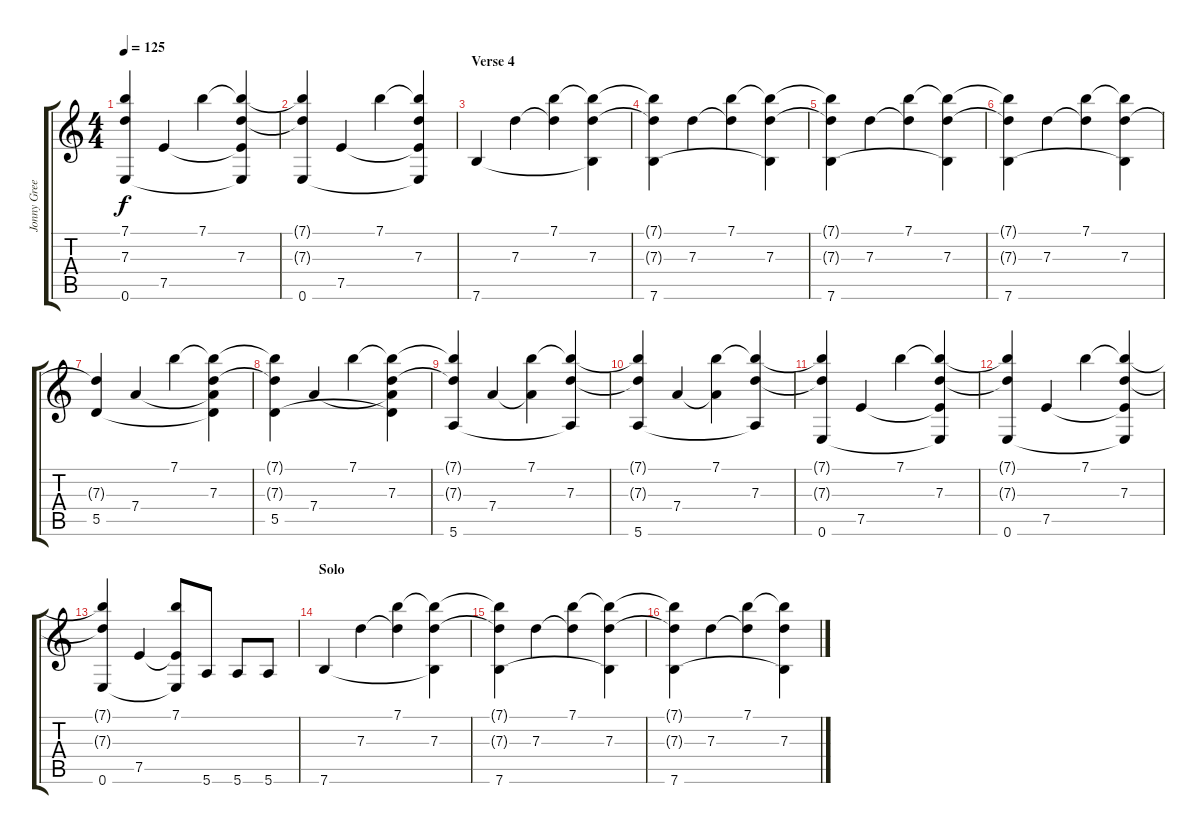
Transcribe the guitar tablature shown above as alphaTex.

\track ("Jonny Greenwood " "Jonny Gree") {instrument overdrivenguitar}
\staff {score tabs}
\tuning (E4 B3 G3 D3 A2 E2) {hide}
\ts (4 4)
\tempo 125
\clef g2
\ks c
(7.1{t} 7.3{t} 0.6).4{dy f} 7.5.4 7.1.4 (7.1{t} 7.3 7.5{t} 0.6{t}).4 |
(7.1{t} 7.3{t} 0.6).4 7.5.4 7.1.4 (7.1{t} 7.3 7.5{t} 0.6{t}).4 |
\section ("" "Verse 4")
7.6.4 7.3.4 (7.1 7.3{t}).4 (7.1{t} 7.3 7.6{t}).4 |
(7.1{t} 7.3{t} 7.6).4 7.3.4 (7.1 7.3{t}).4 (7.1{t} 7.3 7.6{t}).4 |
(7.1{t} 7.3{t} 7.6).4 7.3.4 (7.1 7.3{t}).4 (7.1{t} 7.3 7.6{t}).4 |
(7.1{t} 7.3{t} 7.6).4 7.3.4 (7.1 7.3{t}).4 (7.1{t} 7.3 7.6{t}).4 |
(7.3{t} 5.5).4 7.4.4 7.1.4 (7.1{t} 7.3 7.4{t} 5.5{t}).4 |
(7.1{t} 7.3{t} 5.5).4 7.4.4 7.1.4 (7.1{t} 7.3 7.4{t} 5.5{t}).4 |
(7.1{t} 7.3{t} 5.6).4 7.4.4 (7.1 7.4{t}).4 (7.1{t} 7.3 5.6{t}).4 |
(7.1{t} 7.3{t} 5.6).4 7.4.4 (7.1 7.4{t}).4 (7.1{t} 7.3 5.6{t}).4 |
(7.1{t} 7.3{t} 0.6).4 7.5.4 7.1.4 (7.1{t} 7.3 7.5{t} 0.6{t}).4 |
(7.1{t} 7.3{t} 0.6).4 7.5.4 7.1.4 (7.1{t} 7.3 7.5{t} 0.6{t}).4 |
(7.1{t} 7.3{t} 0.6).4 7.5.4 (7.1 7.5{t} 0.6{t}).8 5.6.8{volume 16 instrument distortionguitar} 5.6.8 5.6.8 |
\section ("" "Solo")
7.6.4{volume 16 instrument distortionguitar} 7.3.4 (7.1 7.3{t}).4 (7.1{t} 7.3 7.6{t}).4 |
(7.1{t} 7.3{t} 7.6).4 7.3.4 (7.1 7.3{t}).4 (7.1{t} 7.3 7.6{t}).4 |
(7.1{t} 7.3{t} 7.6).4 7.3.4 (7.1 7.3{t}).4 (7.1{t} 7.3 7.6{t}).4
